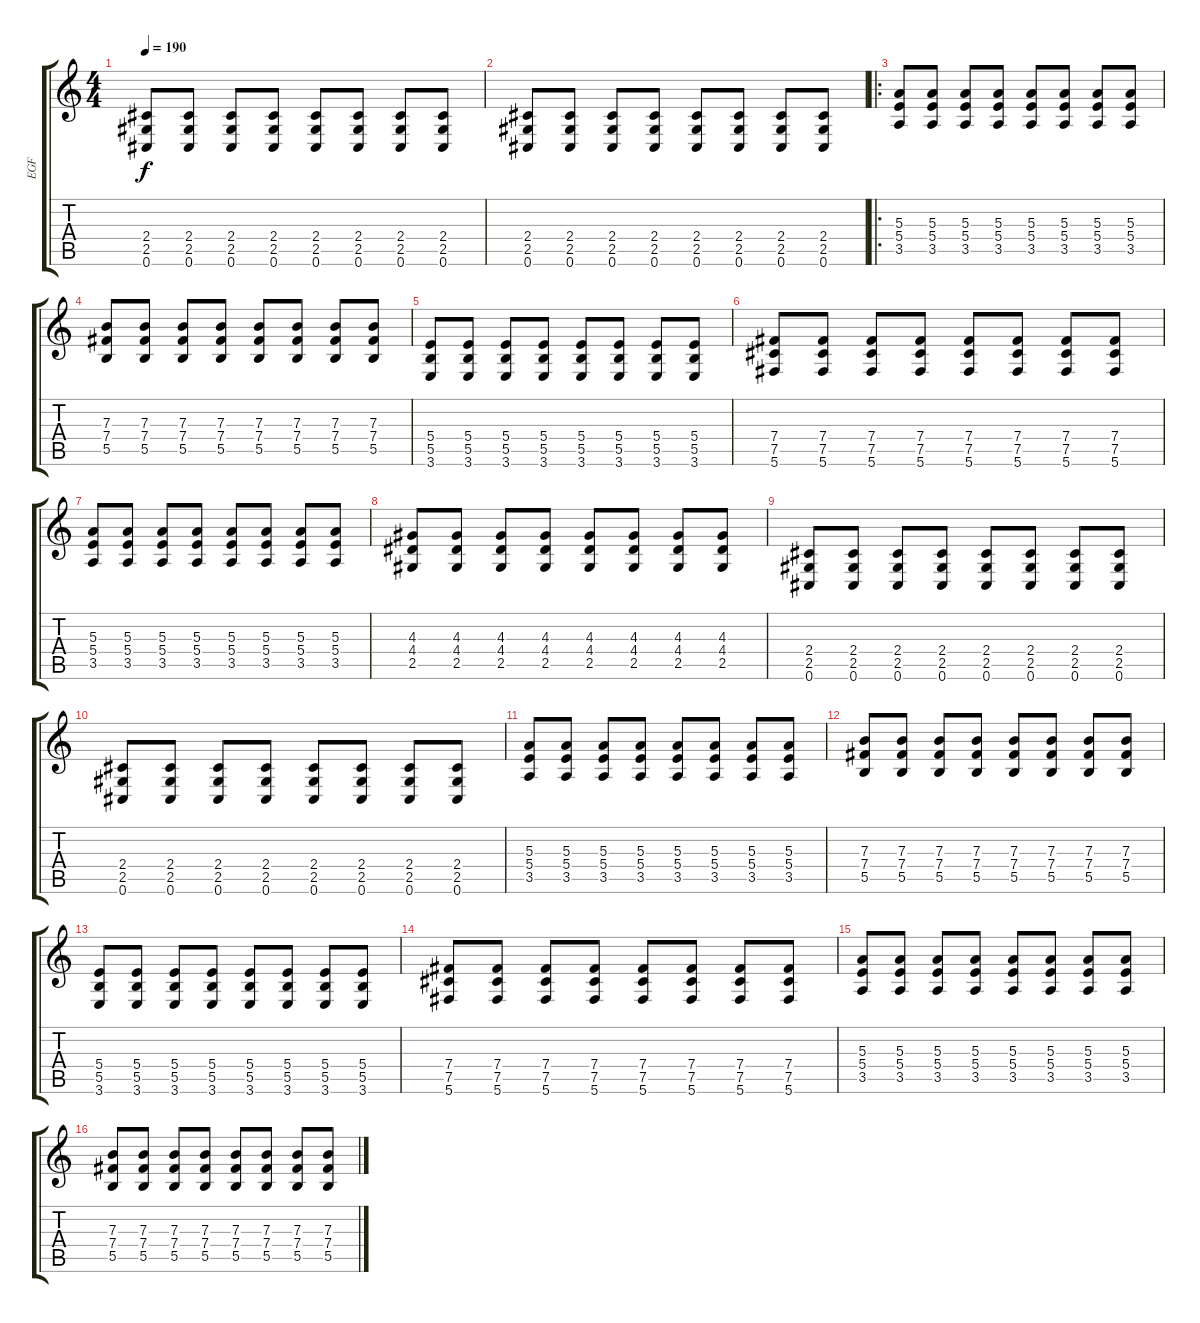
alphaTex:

\track ("EGF" "EGF") {instrument distortionguitar}
\staff {score tabs}
\tuning (Db4 Ab3 E3 B2 Gb2 Db2) {hide}
\ts (4 4)
\tempo 190
\clef g2
\ks c
(2.4 2.5 0.6).8{dy f} (2.4 2.5 0.6).8 (2.4 2.5 0.6).8 (2.4 2.5 0.6).8 (2.4 2.5 0.6).8 (2.4 2.5 0.6).8 (2.4 2.5 0.6).8 (2.4 2.5 0.6).8 |
(2.4 2.5 0.6).8 (2.4 2.5 0.6).8 (2.4 2.5 0.6).8 (2.4 2.5 0.6).8 (2.4 2.5 0.6).8 (2.4 2.5 0.6).8 (2.4 2.5 0.6).8 (2.4 2.5 0.6).8 |
\ro
(5.3 5.4 3.5).8 (5.3 5.4 3.5).8 (5.3 5.4 3.5).8 (5.3 5.4 3.5).8 (5.3 5.4 3.5).8 (5.3 5.4 3.5).8 (5.3 5.4 3.5).8 (5.3 5.4 3.5).8 |
(7.3 7.4 5.5).8 (7.3 7.4 5.5).8 (7.3 7.4 5.5).8 (7.3 7.4 5.5).8 (7.3 7.4 5.5).8 (7.3 7.4 5.5).8 (7.3 7.4 5.5).8 (7.3 7.4 5.5).8 |
(5.4 5.5 3.6).8 (5.4 5.5 3.6).8 (5.4 5.5 3.6).8 (5.4 5.5 3.6).8 (5.4 5.5 3.6).8 (5.4 5.5 3.6).8 (5.4 5.5 3.6).8 (5.4 5.5 3.6).8 |
(7.4 7.5 5.6).8 (7.4 7.5 5.6).8 (7.4 7.5 5.6).8 (7.4 7.5 5.6).8 (7.4 7.5 5.6).8 (7.4 7.5 5.6).8 (7.4 7.5 5.6).8 (7.4 7.5 5.6).8 |
(5.3 5.4 3.5).8 (5.3 5.4 3.5).8 (5.3 5.4 3.5).8 (5.3 5.4 3.5).8 (5.3 5.4 3.5).8 (5.3 5.4 3.5).8 (5.3 5.4 3.5).8 (5.3 5.4 3.5).8 |
(4.3 4.4 2.5).8 (4.3 4.4 2.5).8 (4.3 4.4 2.5).8 (4.3 4.4 2.5).8 (4.3 4.4 2.5).8 (4.3 4.4 2.5).8 (4.3 4.4 2.5).8 (4.3 4.4 2.5).8 |
(2.4 2.5 0.6).8 (2.4 2.5 0.6).8 (2.4 2.5 0.6).8 (2.4 2.5 0.6).8 (2.4 2.5 0.6).8 (2.4 2.5 0.6).8 (2.4 2.5 0.6).8 (2.4 2.5 0.6).8 |
(2.4 2.5 0.6).8 (2.4 2.5 0.6).8 (2.4 2.5 0.6).8 (2.4 2.5 0.6).8 (2.4 2.5 0.6).8 (2.4 2.5 0.6).8 (2.4 2.5 0.6).8 (2.4 2.5 0.6).8 |
(5.3 5.4 3.5).8 (5.3 5.4 3.5).8 (5.3 5.4 3.5).8 (5.3 5.4 3.5).8 (5.3 5.4 3.5).8 (5.3 5.4 3.5).8 (5.3 5.4 3.5).8 (5.3 5.4 3.5).8 |
(7.3 7.4 5.5).8 (7.3 7.4 5.5).8 (7.3 7.4 5.5).8 (7.3 7.4 5.5).8 (7.3 7.4 5.5).8 (7.3 7.4 5.5).8 (7.3 7.4 5.5).8 (7.3 7.4 5.5).8 |
(5.4 5.5 3.6).8 (5.4 5.5 3.6).8 (5.4 5.5 3.6).8 (5.4 5.5 3.6).8 (5.4 5.5 3.6).8 (5.4 5.5 3.6).8 (5.4 5.5 3.6).8 (5.4 5.5 3.6).8 |
(7.4 7.5 5.6).8 (7.4 7.5 5.6).8 (7.4 7.5 5.6).8 (7.4 7.5 5.6).8 (7.4 7.5 5.6).8 (7.4 7.5 5.6).8 (7.4 7.5 5.6).8 (7.4 7.5 5.6).8 |
(5.3 5.4 3.5).8 (5.3 5.4 3.5).8 (5.3 5.4 3.5).8 (5.3 5.4 3.5).8 (5.3 5.4 3.5).8 (5.3 5.4 3.5).8 (5.3 5.4 3.5).8 (5.3 5.4 3.5).8 |
(7.3 7.4 5.5).8 (7.3 7.4 5.5).8 (7.3 7.4 5.5).8 (7.3 7.4 5.5).8 (7.3 7.4 5.5).8 (7.3 7.4 5.5).8 (7.3 7.4 5.5).8 (7.3 7.4 5.5).8
